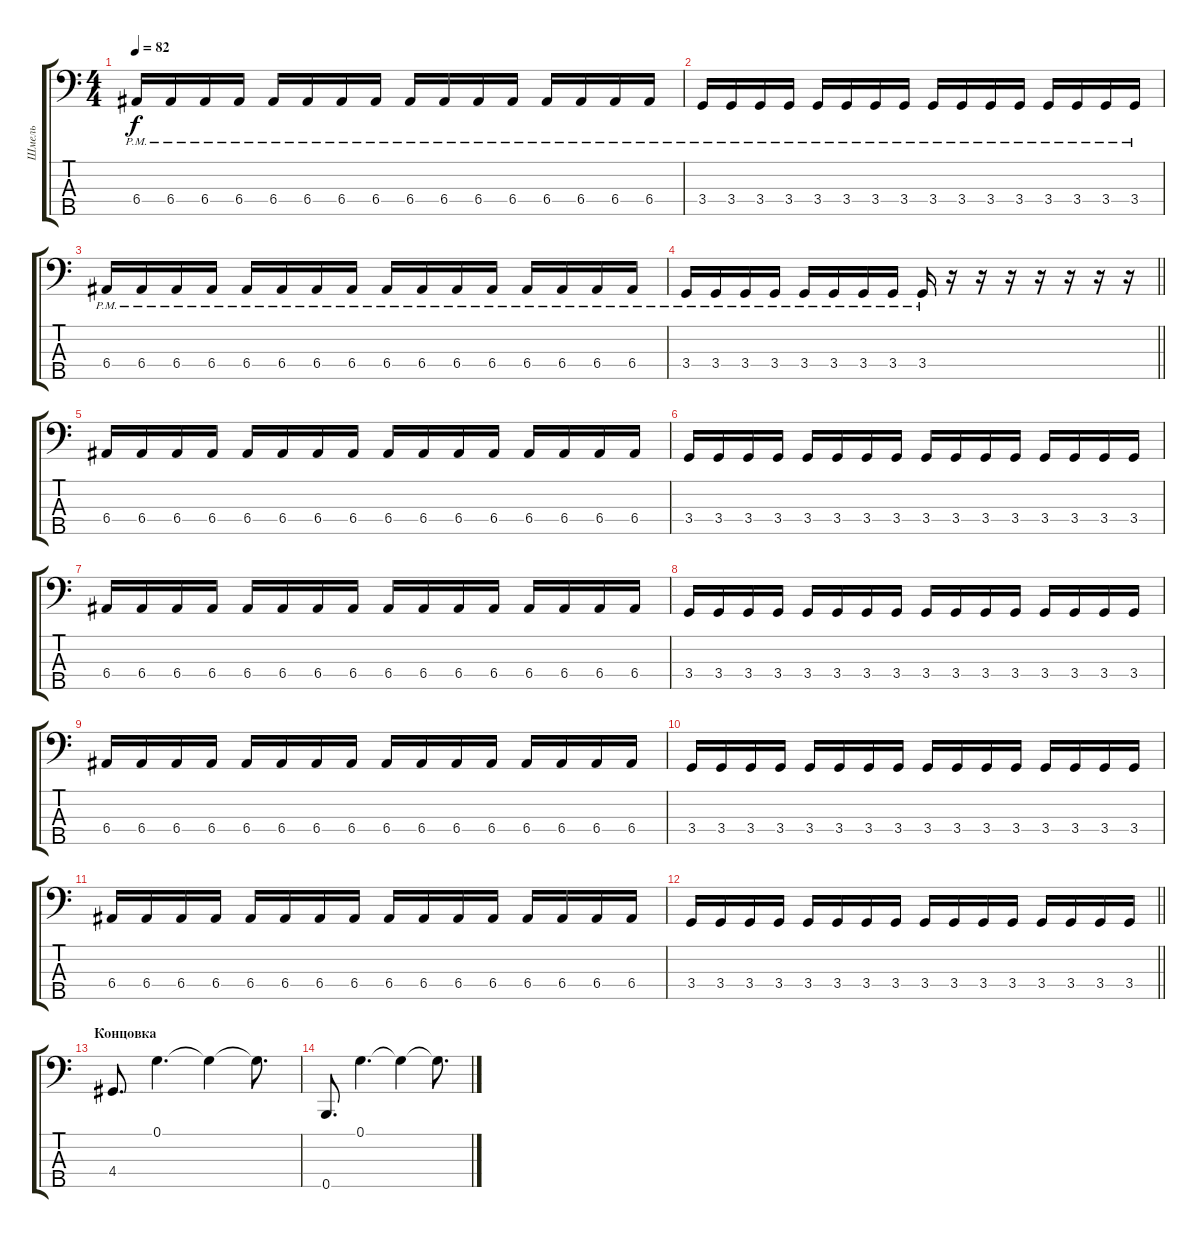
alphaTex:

\track ("Шмель" "Шмель") {instrument electricbassfinger}
\staff {score tabs}
\tuning (G2 D2 A1 E1 B0) {hide}
\ts (4 4)
\tempo 82
\clef f4
\ks c
6.4{pm}.16{dy f} 6.4{pm}.16 6.4{pm}.16 6.4{pm}.16 6.4{pm}.16 6.4{pm}.16 6.4{pm}.16 6.4{pm}.16 6.4{pm}.16 6.4{pm}.16 6.4{pm}.16 6.4{pm}.16 6.4{pm}.16 6.4{pm}.16 6.4{pm}.16 6.4{pm}.16 |
3.4{pm}.16 3.4{pm}.16 3.4{pm}.16 3.4{pm}.16 3.4{pm}.16 3.4{pm}.16 3.4{pm}.16 3.4{pm}.16 3.4{pm}.16 3.4{pm}.16 3.4{pm}.16 3.4{pm}.16 3.4{pm}.16 3.4{pm}.16 3.4{pm}.16 3.4{pm}.16 |
6.4{pm}.16 6.4{pm}.16 6.4{pm}.16 6.4{pm}.16 6.4{pm}.16 6.4{pm}.16 6.4{pm}.16 6.4{pm}.16 6.4{pm}.16 6.4{pm}.16 6.4{pm}.16 6.4{pm}.16 6.4{pm}.16 6.4{pm}.16 6.4{pm}.16 6.4{pm}.16 |
\barLineRight lightlight
3.4{pm}.16 3.4{pm}.16 3.4{pm}.16 3.4{pm}.16 3.4{pm}.16 3.4{pm}.16 3.4{pm}.16 3.4{pm}.16 3.4{pm}.16 r.16 r.16 r.16 r.16 r.16 r.16 r.16 |
6.4.16 6.4.16 6.4.16 6.4.16 6.4.16 6.4.16 6.4.16 6.4.16 6.4.16 6.4.16 6.4.16 6.4.16 6.4.16 6.4.16 6.4.16 6.4.16 |
3.4.16 3.4.16 3.4.16 3.4.16 3.4.16 3.4.16 3.4.16 3.4.16 3.4.16 3.4.16 3.4.16 3.4.16 3.4.16 3.4.16 3.4.16 3.4.16 |
6.4.16 6.4.16 6.4.16 6.4.16 6.4.16 6.4.16 6.4.16 6.4.16 6.4.16 6.4.16 6.4.16 6.4.16 6.4.16 6.4.16 6.4.16 6.4.16 |
3.4.16 3.4.16 3.4.16 3.4.16 3.4.16 3.4.16 3.4.16 3.4.16 3.4.16 3.4.16 3.4.16 3.4.16 3.4.16 3.4.16 3.4.16 3.4.16 |
6.4.16 6.4.16 6.4.16 6.4.16 6.4.16 6.4.16 6.4.16 6.4.16 6.4.16 6.4.16 6.4.16 6.4.16 6.4.16 6.4.16 6.4.16 6.4.16 |
3.4.16 3.4.16 3.4.16 3.4.16 3.4.16 3.4.16 3.4.16 3.4.16 3.4.16 3.4.16 3.4.16 3.4.16 3.4.16 3.4.16 3.4.16 3.4.16 |
6.4.16 6.4.16 6.4.16 6.4.16 6.4.16 6.4.16 6.4.16 6.4.16 6.4.16 6.4.16 6.4.16 6.4.16 6.4.16 6.4.16 6.4.16 6.4.16 |
\barLineRight lightlight
3.4.16 3.4.16 3.4.16 3.4.16 3.4.16 3.4.16 3.4.16 3.4.16 3.4.16 3.4.16 3.4.16 3.4.16 3.4.16 3.4.16 3.4.16 3.4.16 |
\section ("" "Концовка")
4.4.8{d} 0.1.4{d} 0.1{t}.4 0.1{t}.8{d} |
0.5.8{d} 0.1.4{d} 0.1{t}.4 0.1{t}.8{d}
